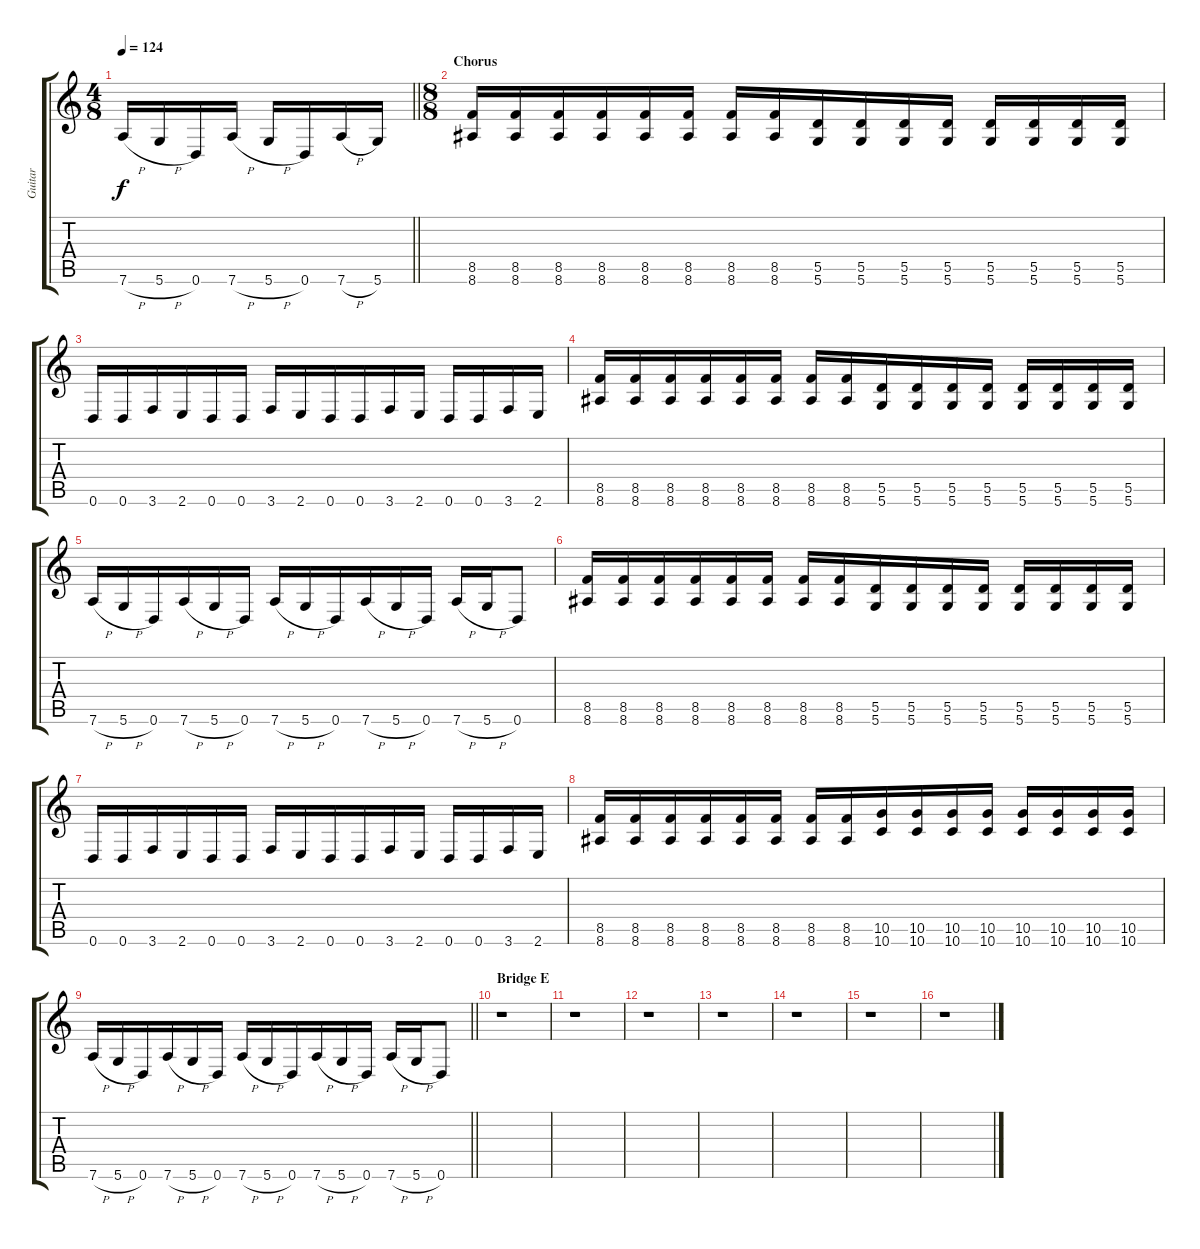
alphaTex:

\track ("Guitar" "Guitar") {instrument overdrivenguitar}
\staff {score tabs}
\tuning (E4 B3 G3 D3 A2 D2) {hide}
\ts (4 8)
\tempo 124
\clef g2
\barLineRight lightlight
\ks c
7.6{h}.16{dy f} 5.6{h}.16 0.6.16 7.6{h}.16 5.6{h}.16 0.6.16 7.6{h}.16 5.6.16 |
\ts (8 8)
\section ("" "Chorus")
(8.5 8.6).16 (8.5 8.6).16 (8.5 8.6).16 (8.5 8.6).16 (8.5 8.6).16 (8.5 8.6).16 (8.5 8.6).16 (8.5 8.6).16 (5.5 5.6).16 (5.5 5.6).16 (5.5 5.6).16 (5.5 5.6).16 (5.5 5.6).16 (5.5 5.6).16 (5.5 5.6).16 (5.5 5.6).16 |
0.6.16 0.6.16 3.6.16 2.6.16 0.6.16 0.6.16 3.6.16 2.6.16 0.6.16 0.6.16 3.6.16 2.6.16 0.6.16 0.6.16 3.6.16 2.6.16 |
(8.5 8.6).16 (8.5 8.6).16 (8.5 8.6).16 (8.5 8.6).16 (8.5 8.6).16 (8.5 8.6).16 (8.5 8.6).16 (8.5 8.6).16 (5.5 5.6).16 (5.5 5.6).16 (5.5 5.6).16 (5.5 5.6).16 (5.5 5.6).16 (5.5 5.6).16 (5.5 5.6).16 (5.5 5.6).16 |
7.6{h}.16 5.6{h}.16 0.6.16 7.6{h}.16 5.6{h}.16 0.6.16 7.6{h}.16 5.6{h}.16 0.6.16 7.6{h}.16 5.6{h}.16 0.6.16 7.6{h}.16 5.6{h}.16 0.6.8 |
(8.5 8.6).16 (8.5 8.6).16 (8.5 8.6).16 (8.5 8.6).16 (8.5 8.6).16 (8.5 8.6).16 (8.5 8.6).16 (8.5 8.6).16 (5.5 5.6).16 (5.5 5.6).16 (5.5 5.6).16 (5.5 5.6).16 (5.5 5.6).16 (5.5 5.6).16 (5.5 5.6).16 (5.5 5.6).16 |
0.6.16 0.6.16 3.6.16 2.6.16 0.6.16 0.6.16 3.6.16 2.6.16 0.6.16 0.6.16 3.6.16 2.6.16 0.6.16 0.6.16 3.6.16 2.6.16 |
(8.5 8.6).16 (8.5 8.6).16 (8.5 8.6).16 (8.5 8.6).16 (8.5 8.6).16 (8.5 8.6).16 (8.5 8.6).16 (8.5 8.6).16 (10.5 10.6).16 (10.5 10.6).16 (10.5 10.6).16 (10.5 10.6).16 (10.5 10.6).16 (10.5 10.6).16 (10.5 10.6).16 (10.5 10.6).16 |
\barLineRight lightlight
7.6{h}.16 5.6{h}.16 0.6.16 7.6{h}.16 5.6{h}.16 0.6.16 7.6{h}.16 5.6{h}.16 0.6.16 7.6{h}.16 5.6{h}.16 0.6.16 7.6{h}.16 5.6{h}.16 0.6.8 |
\section ("" "Bridge E")
r.1 |
r.1 |
r.1 |
r.1 |
r.1 |
r.1 |
r.1
